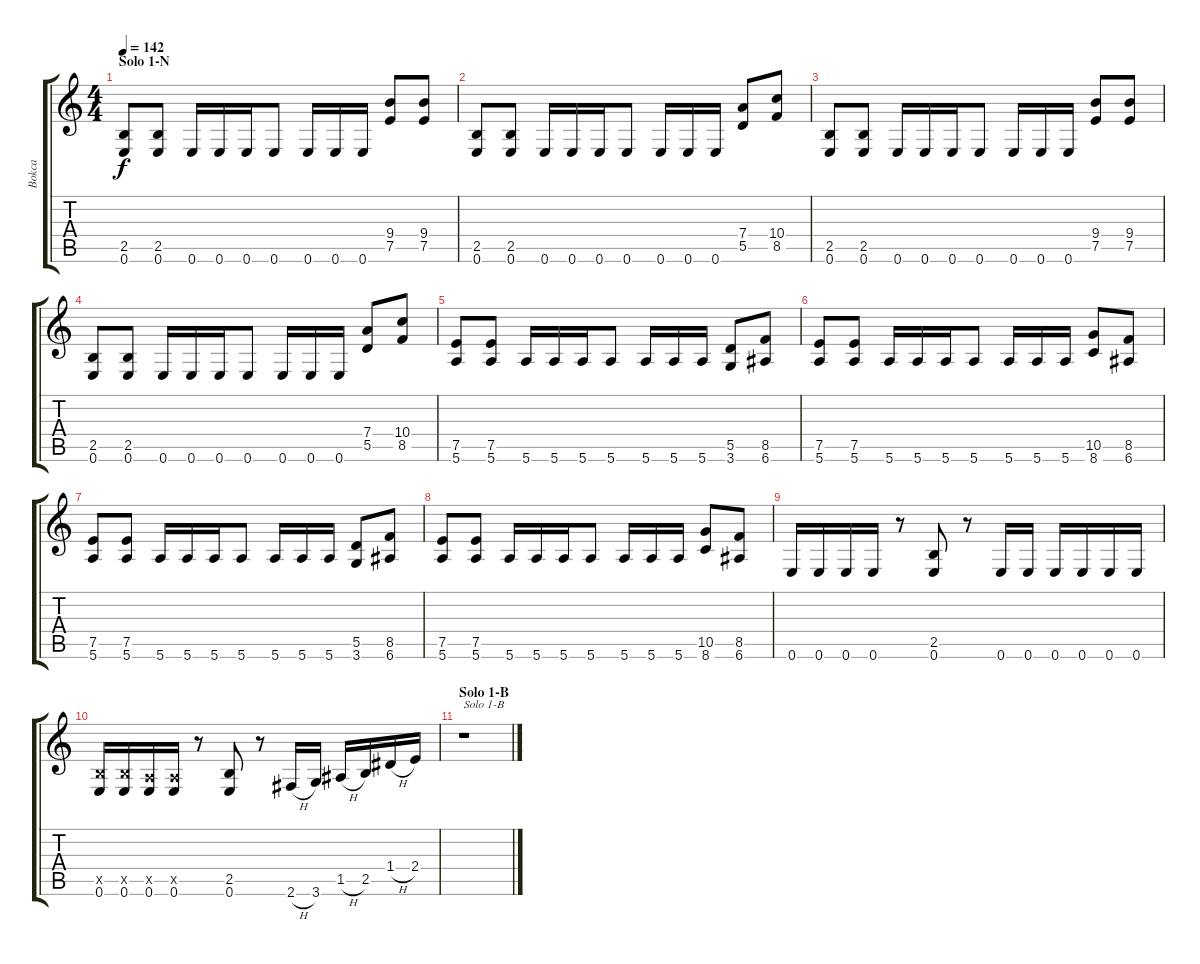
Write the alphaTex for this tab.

\track ("Bokca" "Bokca") {instrument overdrivenguitar}
\staff {score tabs}
\tuning (E4 B3 G3 D3 A2 E2) {hide}
\ts (4 4)
\section ("" "Solo 1-N")
\tempo 142
\clef g2
\ks c
(2.5 0.6).8{dy f} (2.5 0.6).8 0.6.16 0.6.16 0.6.16 0.6.8 0.6.16 0.6.16 0.6.16 (9.4 7.5).8 (9.4 7.5).8 |
(2.5 0.6).8 (2.5 0.6).8 0.6.16 0.6.16 0.6.16 0.6.8 0.6.16 0.6.16 0.6.16 (7.4 5.5).8 (10.4 8.5).8 |
(2.5 0.6).8 (2.5 0.6).8 0.6.16 0.6.16 0.6.16 0.6.8 0.6.16 0.6.16 0.6.16 (9.4 7.5).8 (9.4 7.5).8 |
(2.5 0.6).8 (2.5 0.6).8 0.6.16 0.6.16 0.6.16 0.6.8 0.6.16 0.6.16 0.6.16 (7.4 5.5).8 (10.4 8.5).8 |
(7.5 5.6).8 (7.5 5.6).8 5.6.16 5.6.16 5.6.16 5.6.8 5.6.16 5.6.16 5.6.16 (5.5 3.6).8 (8.5 6.6).8 |
(7.5 5.6).8 (7.5 5.6).8 5.6.16 5.6.16 5.6.16 5.6.8 5.6.16 5.6.16 5.6.16 (10.5 8.6).8 (8.5 6.6).8 |
(7.5 5.6).8 (7.5 5.6).8 5.6.16 5.6.16 5.6.16 5.6.8 5.6.16 5.6.16 5.6.16 (5.5 3.6).8 (8.5 6.6).8 |
(7.5 5.6).8 (7.5 5.6).8 5.6.16 5.6.16 5.6.16 5.6.8 5.6.16 5.6.16 5.6.16 (10.5 8.6).8 (8.5 6.6).8 |
0.6.16 0.6.16 0.6.16 0.6.16 r.8 (2.5 0.6).8 r.8 0.6.16 0.6.16 0.6.16 0.6.16 0.6.16 0.6.16 |
(2.5{x} 0.6).16 (2.5{x} 0.6).16 (0.5{x} 0.6).16 (0.5{x} 0.6).16 r.8 (2.5 0.6).8 r.8 2.6{h}.16 3.6.16 1.5{h}.16 2.5.16 1.4{h}.16 2.4.16 |
\section ("" "Solo 1-B")
r.1{txt "Solo 1-B"}
